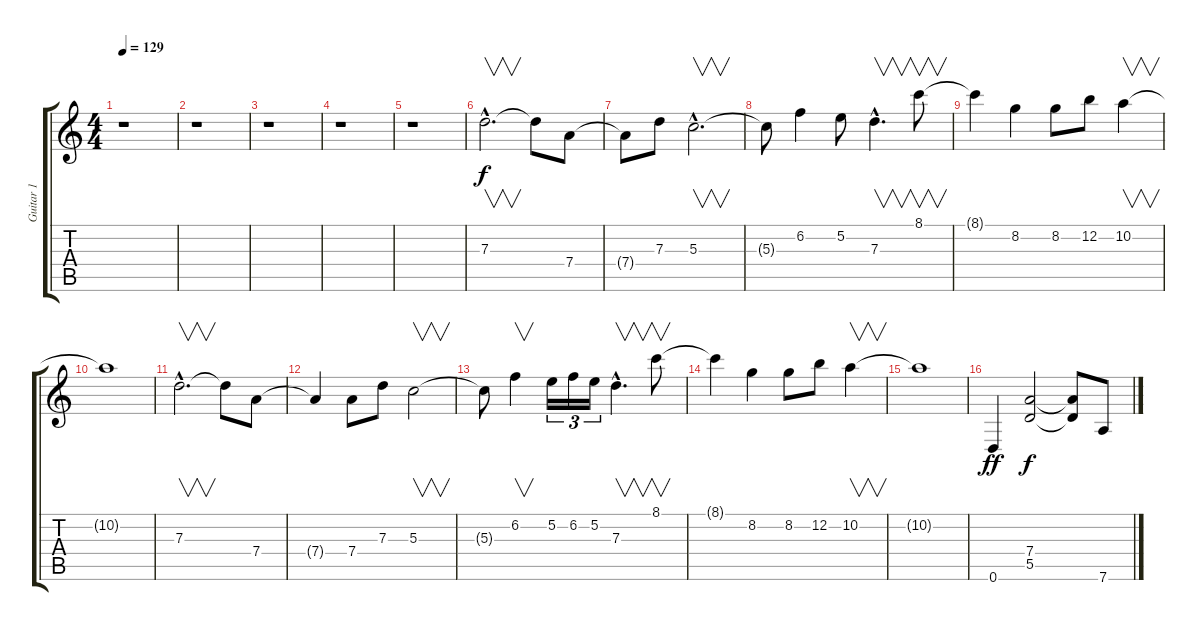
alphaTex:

\track ("Guitar 1" "Guitar 1") {instrument distortionguitar}
\staff {score tabs}
\tuning (E4 B3 G3 D3 A2 D2) {hide}
\ts (4 4)
\tempo 129
\clef g2
\ks c
r.1{dy f instrument distortionguitar} |
r.1 |
r.1 |
r.1 |
r.1 |
7.3{hac}.2{v d volume 16 balance 8 instrument distortionguitar} 7.3{t}.8 7.4.8 |
7.4{t}.8 7.3.8 5.3{hac}.2{v d} |
5.3{t}.8 6.2.4 5.2.8 7.3{hac}.4{v d} 8.1.8{v} |
8.1{t}.4 8.2.4 8.2.8 12.2.8 10.2.4{v} |
10.2{t}.1 |
7.3{hac}.2{v d} 7.3{t}.8 7.4.8 |
7.4{t}.4 7.4.8 7.3.8 5.3.2{v} |
5.3{t}.8 6.2.4{v} 5.2.16{tu (3 2)} 6.2.16{tu (3 2)} 5.2.16{tu (3 2)} 7.3{hac}.4{v d} 8.1.8{v} |
8.1{t}.4 8.2.4 8.2.8 12.2.8 10.2.4{v} |
10.2{t}.1 |
0.6.4{dy ff volume 16 balance 16 instrument distortionguitar} (7.4 5.5).2{dy f} (7.4{t} 5.5{t}).8 7.6.8
